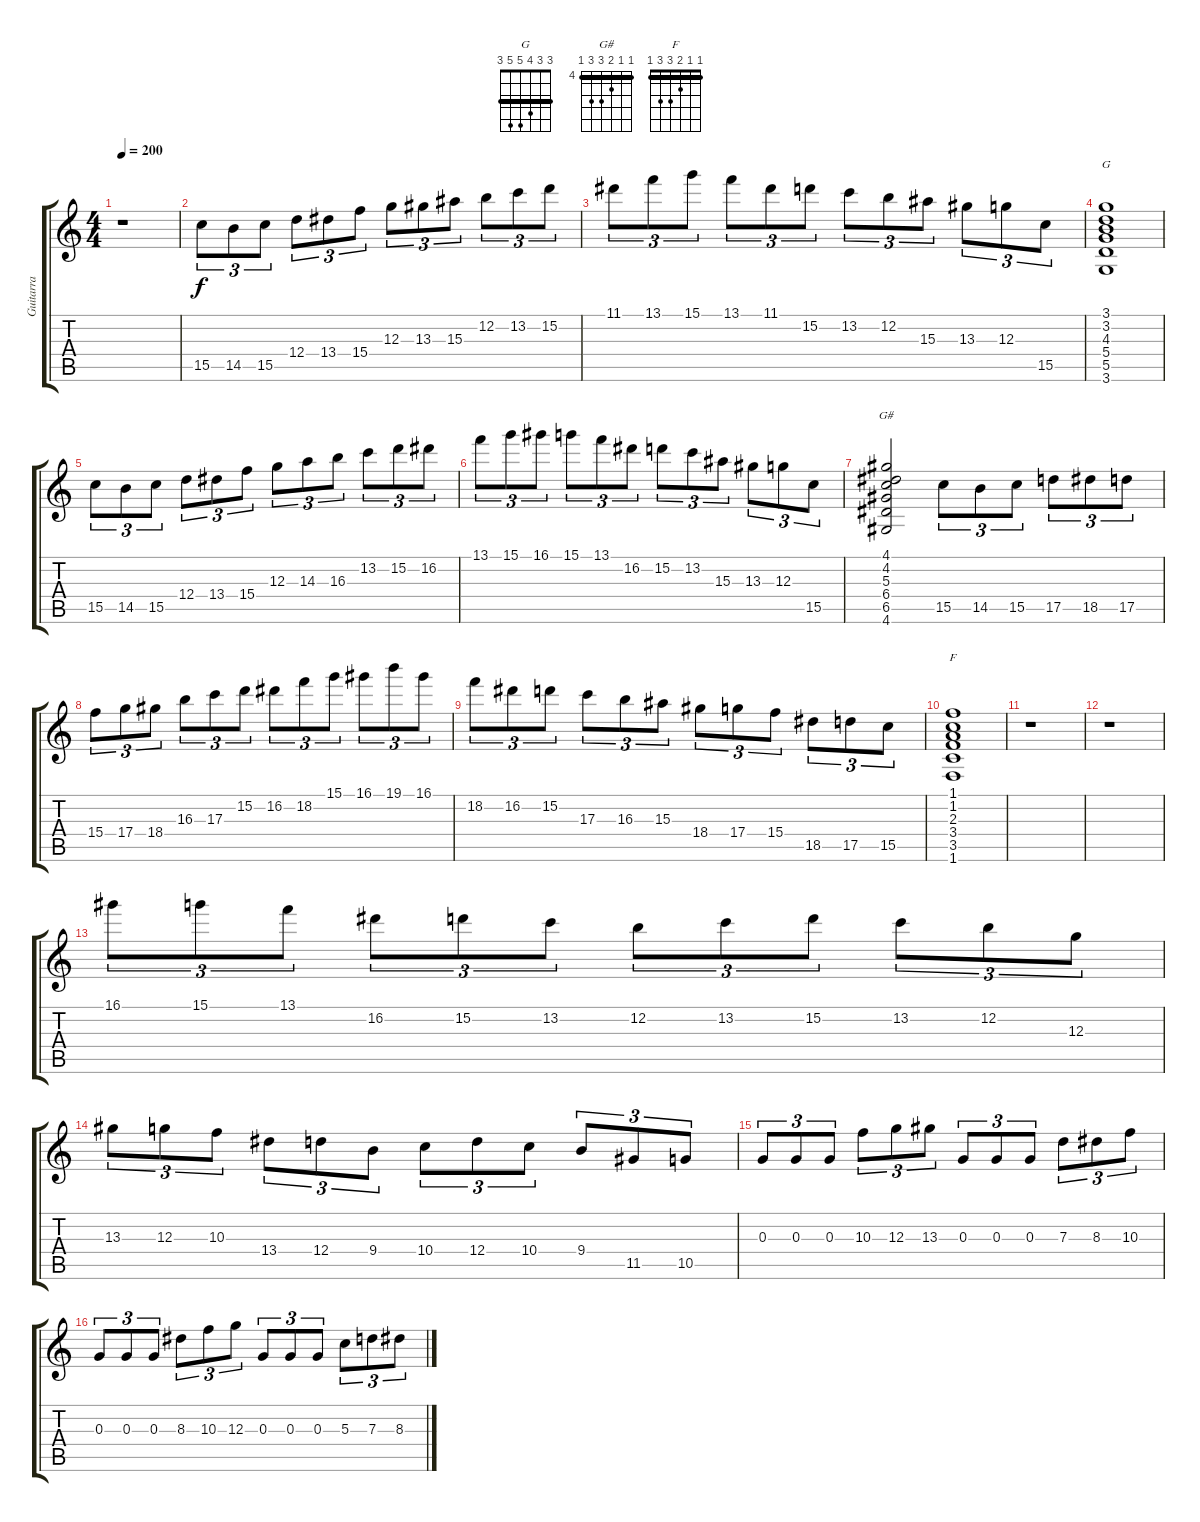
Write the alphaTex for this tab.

\track ("Guitarra" "Guitarra") {instrument distortionguitar}
\staff {score tabs}
\tuning (E4 B3 G3 D3 A2 E2) {hide}
\chord ("G" 3 3 4 5 5 3) {barre 3}
\chord ("G#" 4 4 5 6 6 4) {firstfret 4 barre 4}
\chord ("F" 1 1 2 3 3 1) {barre 1}
\ts (4 4)
\tempo 200
\clef g2
\ks c
r.1{dy f instrument distortionguitar} |
15.5.8{tu (3 2)} 14.5.8{tu (3 2)} 15.5.8{tu (3 2)} 12.4.8{tu (3 2)} 13.4.8{tu (3 2)} 15.4.8{tu (3 2)} 12.3.8{tu (3 2)} 13.3.8{tu (3 2)} 15.3.8{tu (3 2)} 12.2.8{tu (3 2)} 13.2.8{tu (3 2)} 15.2.8{tu (3 2)} |
11.1.8{tu (3 2)} 13.1.8{tu (3 2)} 15.1.8{tu (3 2)} 13.1.8{tu (3 2)} 11.1.8{tu (3 2)} 15.2.8{tu (3 2)} 13.2.8{tu (3 2)} 12.2.8{tu (3 2)} 15.3.8{tu (3 2)} 13.3.8{tu (3 2)} 12.3.8{tu (3 2)} 15.5.8{tu (3 2)} |
(3.1 3.2 4.3 5.4 5.5 3.6).1{ch "G"} |
15.5.8{tu (3 2)} 14.5.8{tu (3 2)} 15.5.8{tu (3 2)} 12.4.8{tu (3 2)} 13.4.8{tu (3 2)} 15.4.8{tu (3 2)} 12.3.8{tu (3 2)} 14.3.8{tu (3 2)} 16.3.8{tu (3 2)} 13.2.8{tu (3 2)} 15.2.8{tu (3 2)} 16.2.8{tu (3 2)} |
13.1.8{tu (3 2)} 15.1.8{tu (3 2)} 16.1.8{tu (3 2)} 15.1.8{tu (3 2)} 13.1.8{tu (3 2)} 16.2.8{tu (3 2)} 15.2.8{tu (3 2)} 13.2.8{tu (3 2)} 15.3.8{tu (3 2)} 13.3.8{tu (3 2)} 12.3.8{tu (3 2)} 15.5.8{tu (3 2)} |
(4.1 4.2 5.3 6.4 6.5 4.6).2{ch "G#"} 15.5.8{tu (3 2)} 14.5.8{tu (3 2)} 15.5.8{tu (3 2)} 17.5.8{tu (3 2)} 18.5.8{tu (3 2)} 17.5.8{tu (3 2)} |
15.4.8{tu (3 2)} 17.4.8{tu (3 2)} 18.4.8{tu (3 2)} 16.3.8{tu (3 2)} 17.3.8{tu (3 2)} 15.2.8{tu (3 2)} 16.2.8{tu (3 2)} 18.2.8{tu (3 2)} 15.1.8{tu (3 2)} 16.1.8{tu (3 2)} 19.1.8{tu (3 2)} 16.1.8{tu (3 2)} |
18.2.8{tu (3 2)} 16.2.8{tu (3 2)} 15.2.8{tu (3 2)} 17.3.8{tu (3 2)} 16.3.8{tu (3 2)} 15.3.8{tu (3 2)} 18.4.8{tu (3 2)} 17.4.8{tu (3 2)} 15.4.8{tu (3 2)} 18.5.8{tu (3 2)} 17.5.8{tu (3 2)} 15.5.8{tu (3 2)} |
(1.1 1.2 2.3 3.4 3.5 1.6).1{ch "F"} |
r.1 |
r.1 |
16.1.8{tu (3 2)} 15.1.8{tu (3 2)} 13.1.8{tu (3 2)} 16.2.8{tu (3 2)} 15.2.8{tu (3 2)} 13.2.8{tu (3 2)} 12.2.8{tu (3 2)} 13.2.8{tu (3 2)} 15.2.8{tu (3 2)} 13.2.8{tu (3 2)} 12.2.8{tu (3 2)} 12.3.8{tu (3 2)} |
13.3.8{tu (3 2)} 12.3.8{tu (3 2)} 10.3.8{tu (3 2)} 13.4.8{tu (3 2)} 12.4.8{tu (3 2)} 9.4.8{tu (3 2)} 10.4.8{tu (3 2)} 12.4.8{tu (3 2)} 10.4.8{tu (3 2)} 9.4.8{tu (3 2)} 11.5.8{tu (3 2)} 10.5.8{tu (3 2)} |
0.3.8{tu (3 2)} 0.3.8{tu (3 2)} 0.3.8{tu (3 2)} 10.3.8{tu (3 2)} 12.3.8{tu (3 2)} 13.3.8{tu (3 2)} 0.3.8{tu (3 2)} 0.3.8{tu (3 2)} 0.3.8{tu (3 2)} 7.3.8{tu (3 2)} 8.3.8{tu (3 2)} 10.3.8{tu (3 2)} |
0.3.8{tu (3 2)} 0.3.8{tu (3 2)} 0.3.8{tu (3 2)} 8.3.8{tu (3 2)} 10.3.8{tu (3 2)} 12.3.8{tu (3 2)} 0.3.8{tu (3 2)} 0.3.8{tu (3 2)} 0.3.8{tu (3 2)} 5.3.8{tu (3 2)} 7.3.8{tu (3 2)} 8.3.8{tu (3 2)}
